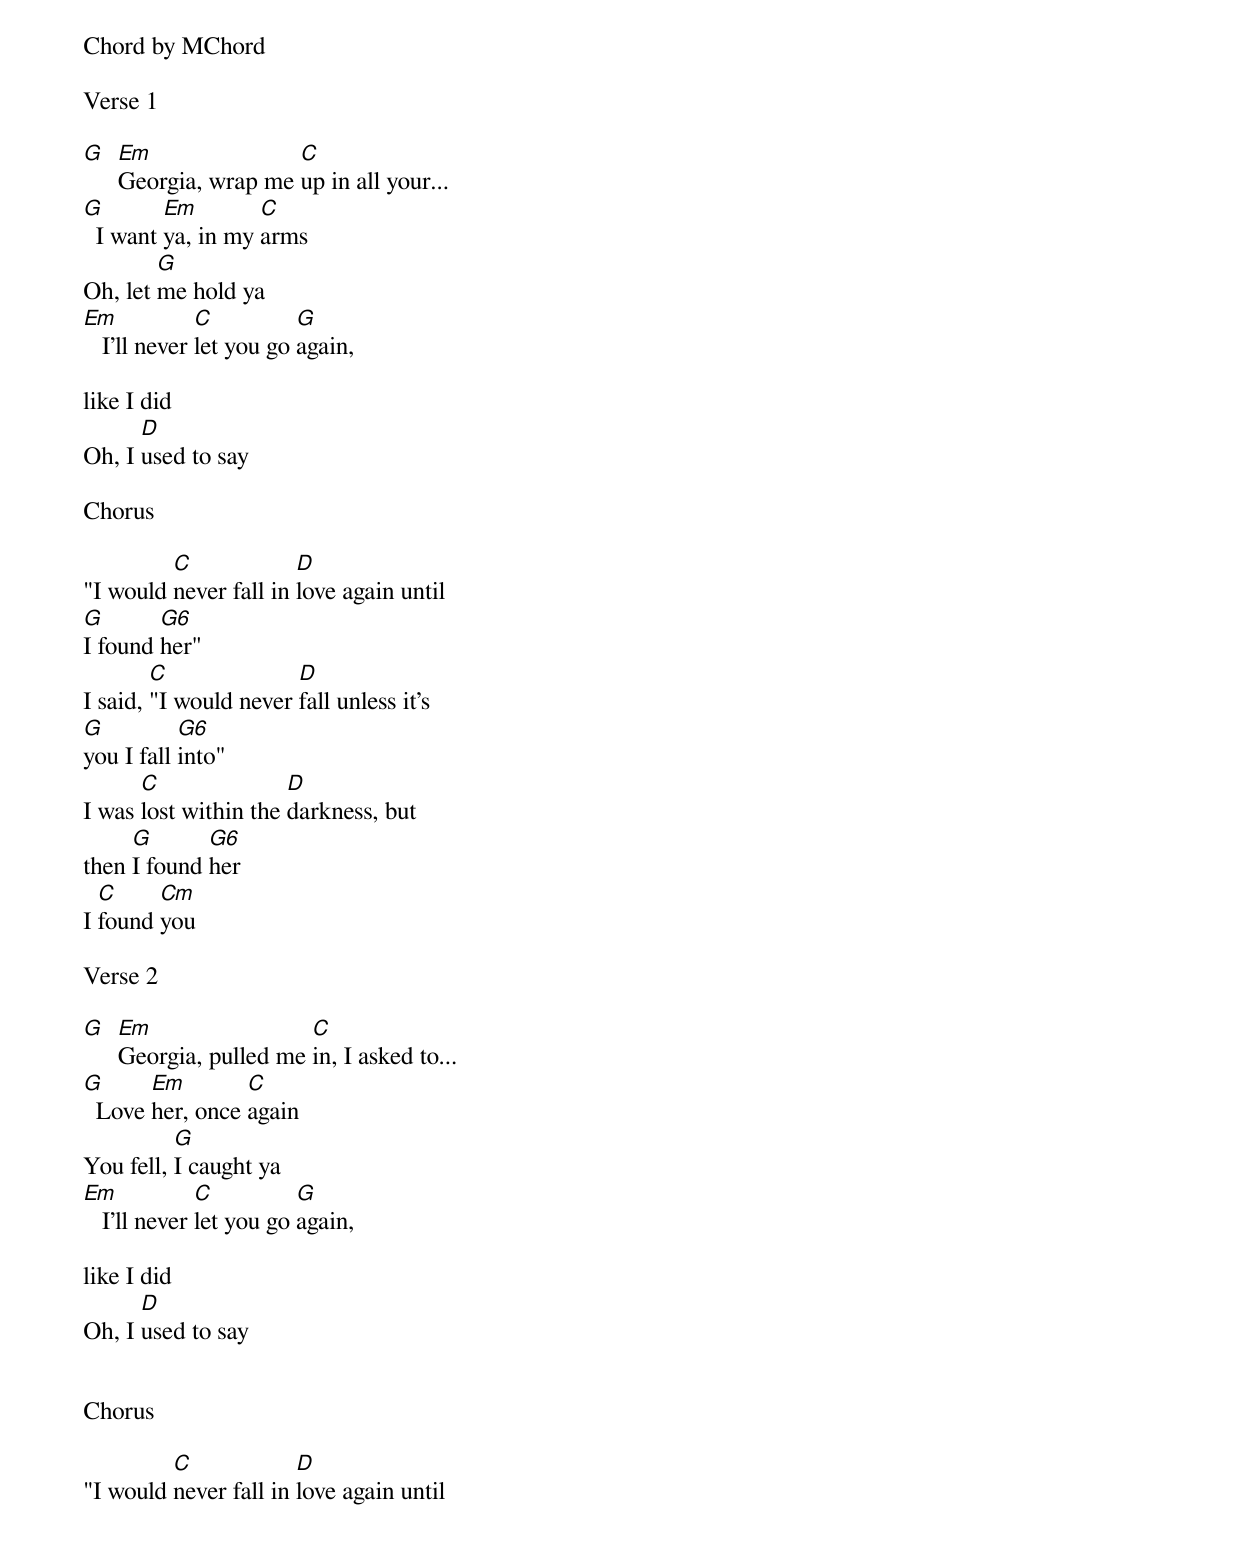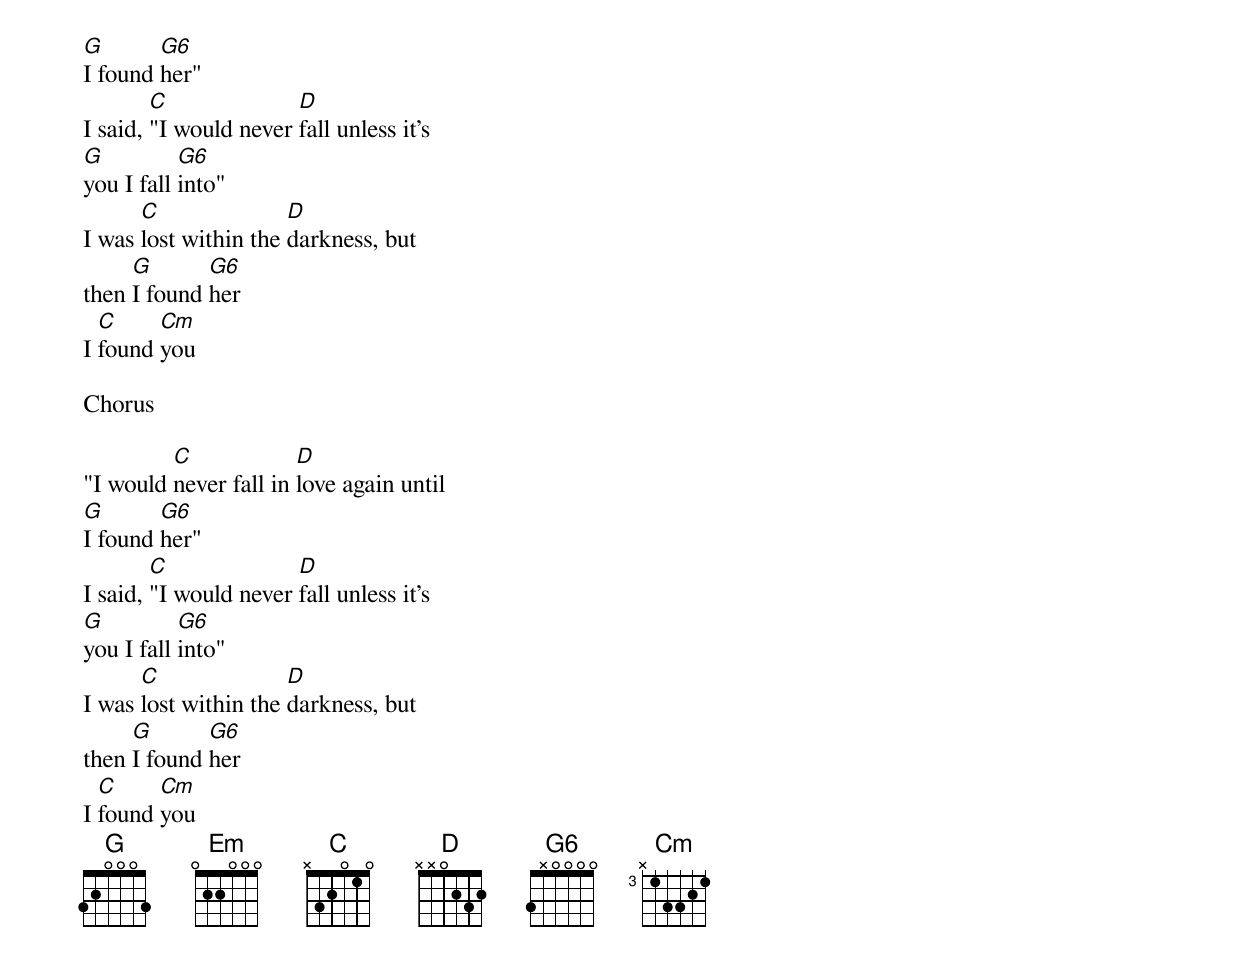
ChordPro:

Chord by MChord

Verse 1

[G]  [Em]Georgia, wrap me [C]up in all your...
[G]  I want [Em]ya, in my [C]arms
Oh, let [G]me hold ya
[Em]   I'll never [C]let you go [G]again,

like I did
Oh, I [D]used to say

Chorus

"I would [C]never fall in [D]love again until
[G]I found [G6]her"
I said, [C]"I would never [D]fall unless it's
[G]you I fall [G6]into"
I was [C]lost within the [D]darkness, but
then [G]I found [G6]her
I [C]found [Cm]you

Verse 2

[G]  [Em]Georgia, pulled me [C]in, I asked to...
[G]  Love [Em]her, once [C]again
You fell, [G]I caught ya
[Em]   I'll never [C]let you go [G]again,

like I did
Oh, I [D]used to say


Chorus

"I would [C]never fall in [D]love again until
[G]I found [G6]her"
I said, [C]"I would never [D]fall unless it's
[G]you I fall [G6]into"
I was [C]lost within the [D]darkness, but
then [G]I found [G6]her
I [C]found [Cm]you

Chorus

"I would [C]never fall in [D]love again until
[G]I found [G6]her"
I said, [C]"I would never [D]fall unless it's
[G]you I fall [G6]into"
I was [C]lost within the [D]darkness, but
then [G]I found [G6]her
I [C]found [Cm]you
